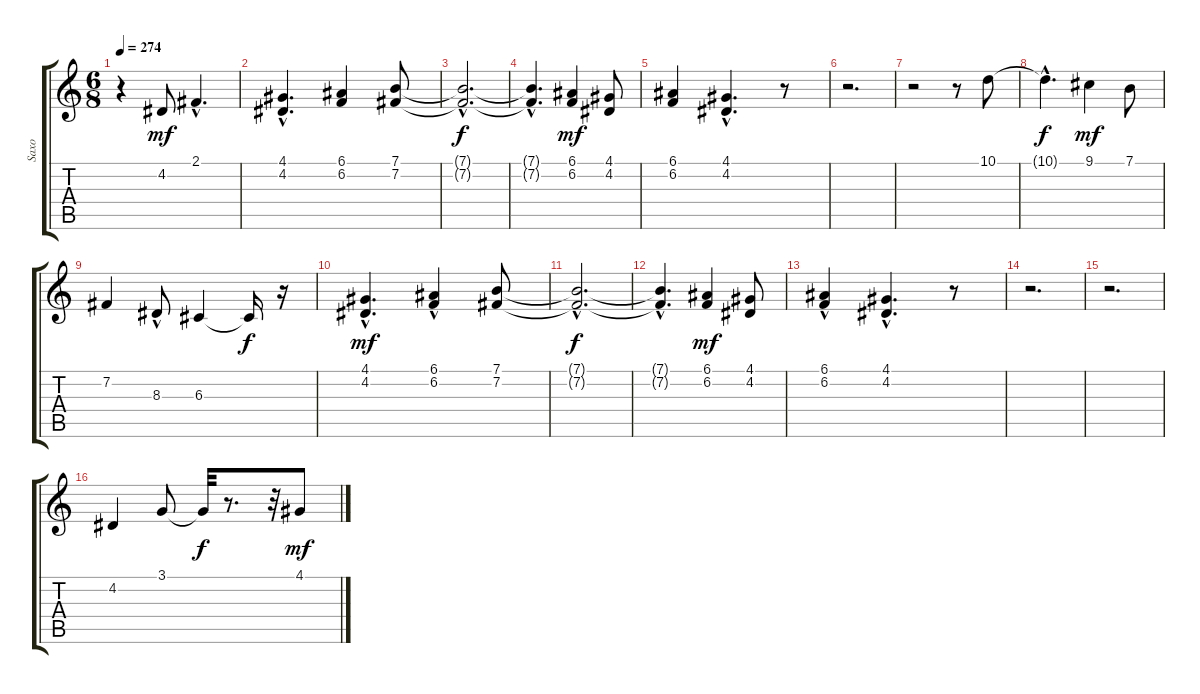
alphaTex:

\track ("Saxo         Adorno)" "Saxo      ") {instrument baritonesax}
\staff {score tabs}
\tuning (E4 B3 G3 D3 A2 E2) {hide}
\ts (6 8)
\tempo 274
\clef g2
\ks c
r.4{dy mf} 4.2.8 2.1{hac}.4{d} |
(4.1{hac} 4.2{hac}).4{d} (6.1 6.2).4 (7.1 7.2).8 |
(7.1{hac t} 7.2{hac t}).2{d dy f} |
(7.1{hac t} 7.2{t}).4{d} (6.1 6.2).4{dy mf} (4.1 4.2).8 |
(6.1 6.2).4 (4.1{hac} 4.2).4{d} r.8 |
r.2{d} |
r.2 r.8 10.1.8 |
10.1{hac t}.4{d dy f} 9.1.4{dy mf} 7.1.8 |
7.2.4 8.3{hac}.8 6.3.4 6.3{t}.16{dy f} r.16 |
(4.1 4.2{hac}).4{d dy mf} (6.1{hac} 6.2).4 (7.1 7.2).8 |
(7.1{hac t} 7.2{hac t}).2{d dy f} |
(7.1{hac t} 7.2{t}).4{d} (6.1 6.2).4{dy mf} (4.1 4.2).8 |
(6.1{hac} 6.2).4 (4.1{hac} 4.2).4{d} r.8 |
r.2{d} |
r.2{d} |
4.2.4 3.1.8 3.1{t}.32{dy f} r.8{d} r.32 4.1.8{dy mf}
